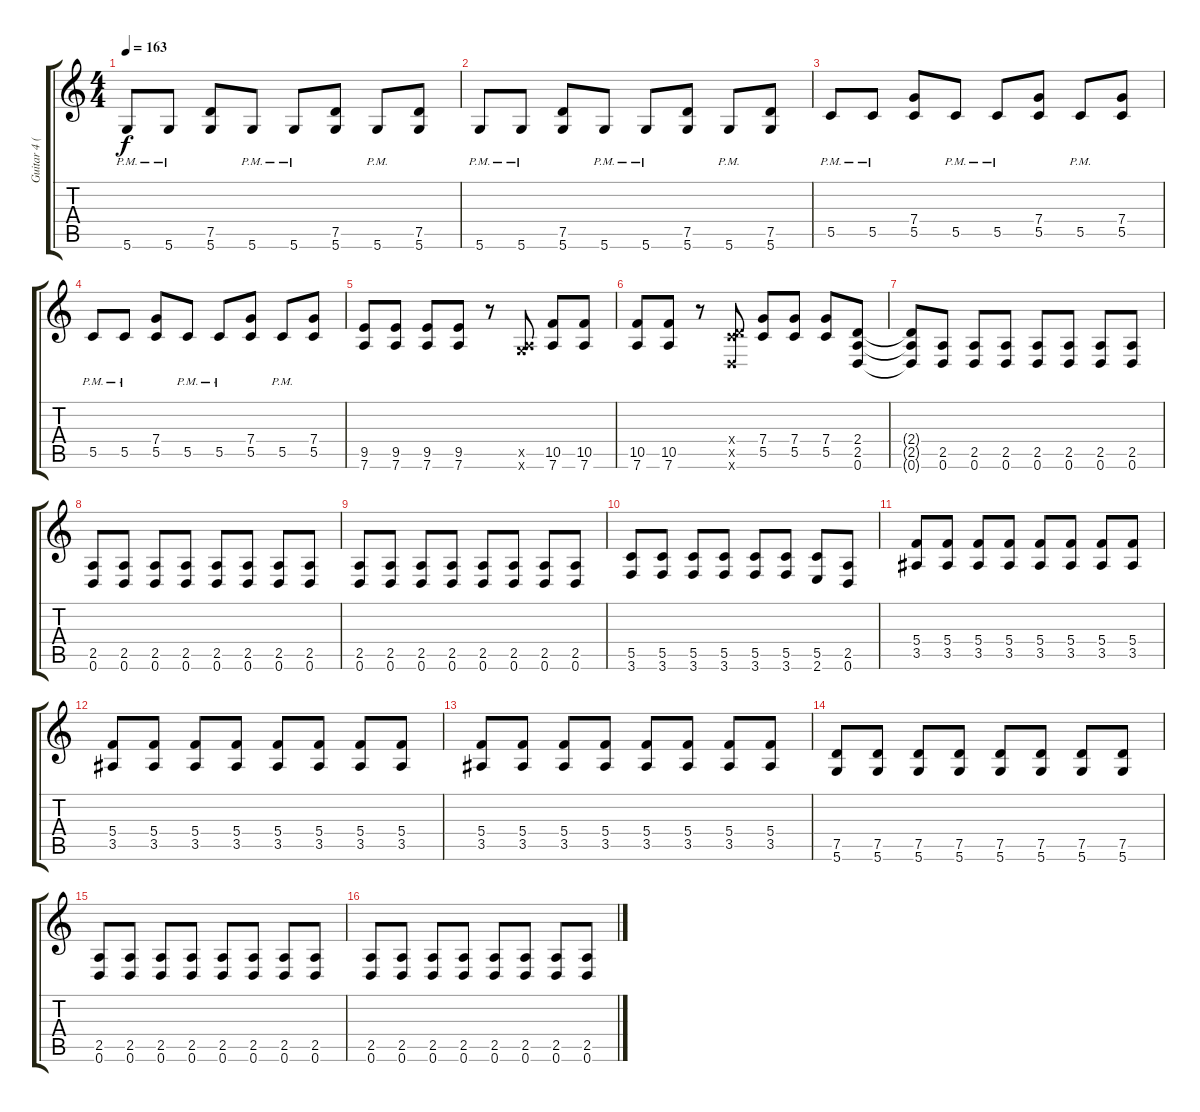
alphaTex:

\track ("Guitar 4 (Dist)" "Guitar 4 (") {instrument distortionguitar}
\staff {score tabs}
\tuning (D4 A3 F3 C3 G2 D2) {hide}
\ts (4 4)
\tempo 163
\clef g2
\ks c
5.6{pm}.8{dy f} 5.6{pm}.8 (7.5 5.6).8 5.6{pm}.8 5.6{pm}.8 (7.5 5.6).8 5.6{pm}.8 (7.5 5.6).8 |
5.6{pm}.8 5.6{pm}.8 (7.5 5.6).8 5.6{pm}.8 5.6{pm}.8 (7.5 5.6).8 5.6{pm}.8 (7.5 5.6).8 |
5.5{pm}.8 5.5{pm}.8 (7.4 5.5).8 5.5{pm}.8 5.5{pm}.8 (7.4 5.5).8 5.5{pm}.8 (7.4 5.5).8 |
5.5{pm}.8 5.5{pm}.8 (7.4 5.5).8 5.5{pm}.8 5.5{pm}.8 (7.4 5.5).8 5.5{pm}.8 (7.4 5.5).8 |
(9.5 7.6).8 (9.5 7.6).8 (9.5 7.6).8 (9.5 7.6).8 r.8 (0.5{x} 7.6{x}).8 (10.5 7.6).8 (10.5 7.6).8 |
(10.5 7.6).8 (10.5 7.6).8 r.8 (0.4{x} 7.5{x} 0.6{x}).8 (7.4 5.5).8 (7.4 5.5).8 (7.4 5.5).8 (2.4 2.5 0.6).8 |
(2.4{t} 2.5{t} 0.6{t}).8 (2.5 0.6).8 (2.5 0.6).8 (2.5 0.6).8 (2.5 0.6).8 (2.5 0.6).8 (2.5 0.6).8 (2.5 0.6).8 |
(2.5 0.6).8 (2.5 0.6).8 (2.5 0.6).8 (2.5 0.6).8 (2.5 0.6).8 (2.5 0.6).8 (2.5 0.6).8 (2.5 0.6).8 |
(2.5 0.6).8 (2.5 0.6).8 (2.5 0.6).8 (2.5 0.6).8 (2.5 0.6).8 (2.5 0.6).8 (2.5 0.6).8 (2.5 0.6).8 |
(5.5 3.6).8 (5.5 3.6).8 (5.5 3.6).8 (5.5 3.6).8 (5.5 3.6).8 (5.5 3.6).8 (5.5 2.6).8 (2.5 0.6).8 |
(5.4 3.5).8 (5.4 3.5).8 (5.4 3.5).8 (5.4 3.5).8 (5.4 3.5).8 (5.4 3.5).8 (5.4 3.5).8 (5.4 3.5).8 |
(5.4 3.5).8 (5.4 3.5).8 (5.4 3.5).8 (5.4 3.5).8 (5.4 3.5).8 (5.4 3.5).8 (5.4 3.5).8 (5.4 3.5).8 |
(5.4 3.5).8 (5.4 3.5).8 (5.4 3.5).8 (5.4 3.5).8 (5.4 3.5).8 (5.4 3.5).8 (5.4 3.5).8 (5.4 3.5).8 |
(7.5 5.6).8 (7.5 5.6).8 (7.5 5.6).8 (7.5 5.6).8 (7.5 5.6).8 (7.5 5.6).8 (7.5 5.6).8 (7.5 5.6).8 |
(2.5 0.6).8 (2.5 0.6).8 (2.5 0.6).8 (2.5 0.6).8 (2.5 0.6).8 (2.5 0.6).8 (2.5 0.6).8 (2.5 0.6).8 |
(2.5 0.6).8 (2.5 0.6).8 (2.5 0.6).8 (2.5 0.6).8 (2.5 0.6).8 (2.5 0.6).8 (2.5 0.6).8 (2.5 0.6).8
